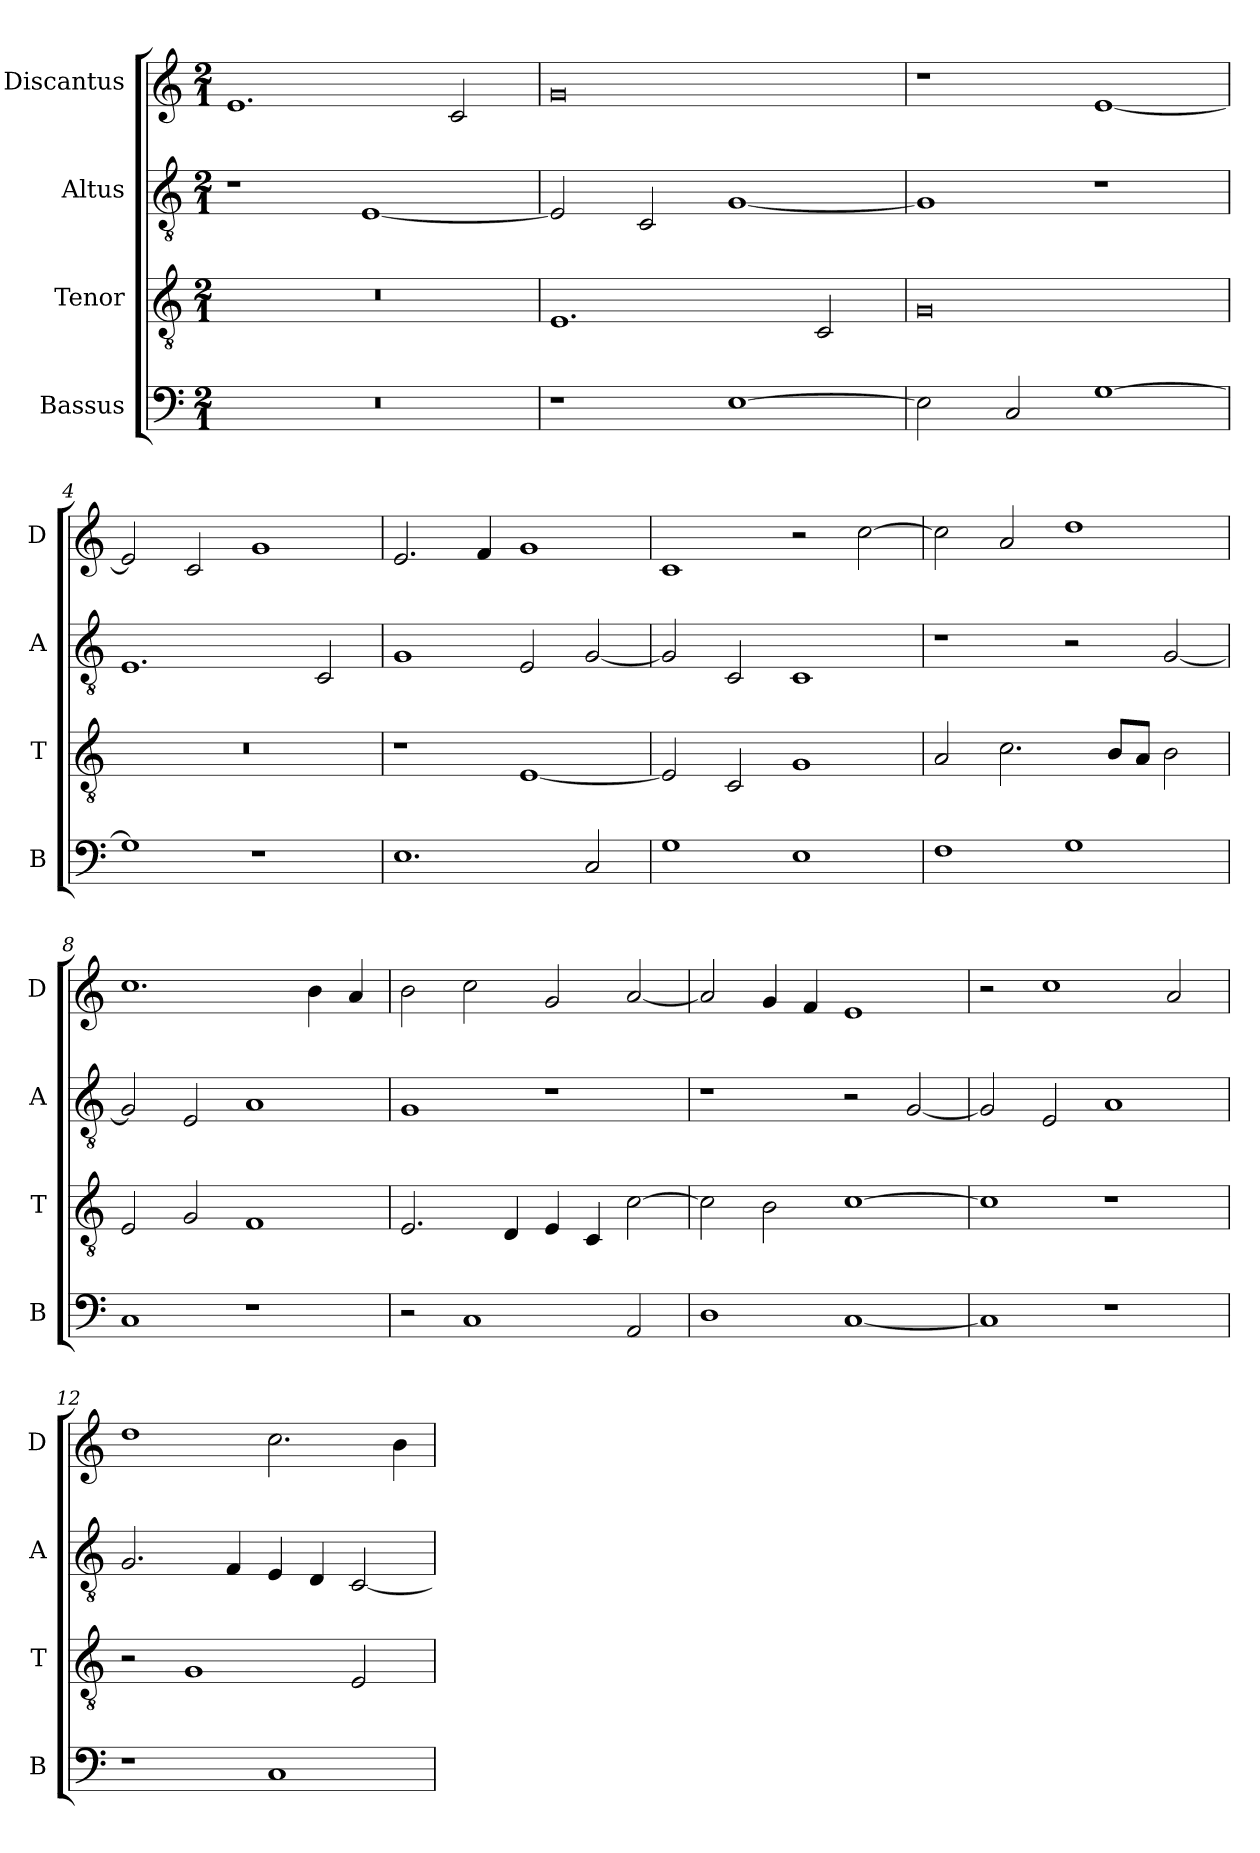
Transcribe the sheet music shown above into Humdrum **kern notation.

**kern	**kern	**kern	**kern
*part4	*part3	*part2	*part1
*staff4	*staff3	*staff2	*staff1
*I"Bassus	*I"Tenor	*I"Altus	*I"Discantus
*I'B	*I'T	*I'A	*I'D
*clefF4	*clefGv2	*clefGv2	*clefG2
*k[]	*k[]	*k[]	*k[]
*M2/1	*M2/1	*M2/1	*M2/1
=1	=1	=1	=1
0r	0r	1r	1.e
.	.	[1E	.
.	.	.	2c/
=2	=2	=2	=2
1r	1.E	2E/]	0g
.	.	2C/	.
[1E	.	[1G	.
.	2C/	.	.
=3	=3	=3	=3
2E\]	0G	1G]	1r
2C/	.	.	.
[1G	.	1r	[1e
=4	=4	=4	=4
1G]	0r	1.E	2e/]
.	.	.	2c/
1r	.	.	1g
.	.	2C/	.
=5	=5	=5	=5
1.E	1r	1G	2.e/
.	.	.	4f/
.	[1E	2E/	1g
2C/	.	[2G/	.
=6	=6	=6	=6
1G	2E/]	2G/]	1c
.	2C/	2C/	.
1E	1G	1C	2r
.	.	.	[2cc\
=7	=7	=7	=7
1F	2A/	1r	2cc\]
.	2.c\	.	2a/
1G	.	2r	1dd
.	8B/L	.	.
.	8A/J	.	.
.	2B\	[2G/	.
=8	=8	=8	=8
1C	2E/	2G/]	1.cc
.	2G/	2E/	.
1r	1F	1A	.
.	.	.	4b\
.	.	.	4a/
=9	=9	=9	=9
2r	2.E/	1G	2b\
1C	.	.	2cc\
.	4D/	.	.
.	4E/	1r	2g/
.	4C/	.	.
2AA/	[2c\	.	[2a/
=10	=10	=10	=10
1D	2c\]	1r	2a/]
.	2B\	.	4g/
.	.	.	4f/
[1C	[1c	2r	1e
.	.	[2G/	.
=11	=11	=11	=11
1C]	1c]	2G/]	2r
.	.	2E/	1cc
1r	1r	1A	.
.	.	.	2a/
=12	=12	=12	=12
1r	2r	2.G/	1dd
.	1G	.	.
.	.	4F/	.
1C	.	4E/	2.cc\
.	.	4D/	.
.	2E/	[2C/	.
.	.	.	4b\
=	=	=	=
*-	*-	*-	*-
